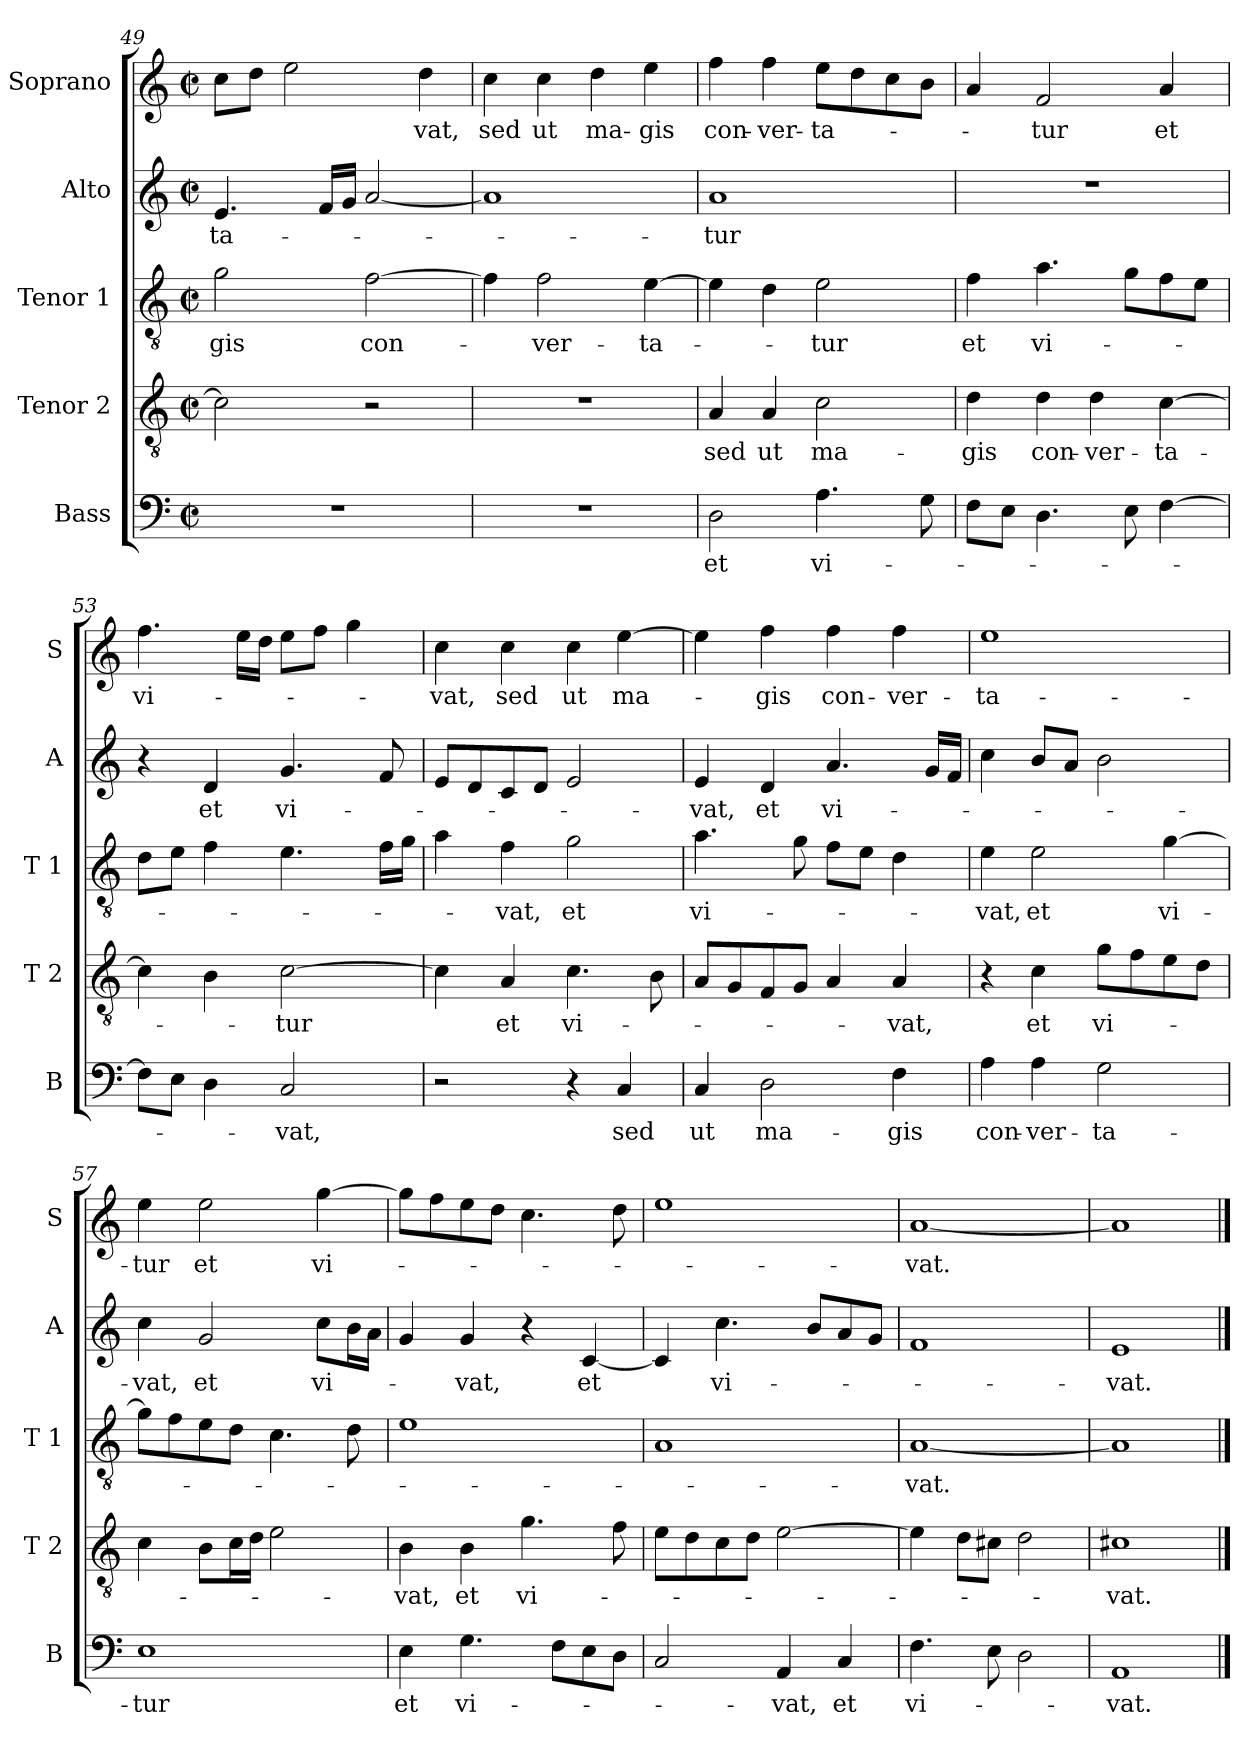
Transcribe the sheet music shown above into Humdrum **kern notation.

**kern	**text	**kern	**text	**kern	**text	**kern	**text	**kern	**text
*part5	*part5	*part4	*part4	*part3	*part3	*part2	*part2	*part1	*part1
*staff5	*staff5	*staff4	*staff4	*staff3	*staff3	*staff2	*staff2	*staff1	*staff1
*I"Bass	*	*I"Tenor 2	*	*I"Tenor 1	*	*I"Alto	*	*I"Soprano	*
*I'B	*	*I'T 2	*	*I'T 1	*	*I'A	*	*I'S	*
*clefF4	*	*clefGv2	*	*clefGv2	*	*clefG2	*	*clefG2	*
*k[]	*	*k[]	*	*k[]	*	*k[]	*	*k[]	*
*C:	*	*C:	*	*C:	*	*C:	*	*C:	*
*M2/2	*	*M2/2	*	*M2/2	*	*M2/2	*	*M2/2	*
*met(c|)	*	*met(c|)	*	*met(c|)	*	*met(c|)	*	*met(c|)	*
=49	=49	=49	=49	=49	=49	=49	=49	=49	=49
1r	.	2c\]	.	2g\	-gis	4.e/	-ta-	8cc\L	.
.	.	.	.	.	.	.	.	8dd\J	.
.	.	.	.	.	.	.	.	2ee\	.
.	.	.	.	.	.	16f/LL	.	.	.
.	.	.	.	.	.	16g/JJ	.	.	.
.	.	2r	.	[2f\	con-	[2a/	.	.	.
.	.	.	.	.	.	.	.	4dd\	-vat,
=50	=50	=50	=50	=50	=50	=50	=50	=50	=50
1r	.	1r	.	4f\]	.	1a]	.	4cc\	sed
.	.	.	.	2f\	-ver-	.	.	4cc\	ut
.	.	.	.	.	.	.	.	4dd\	ma-
.	.	.	.	[4e\	-ta-	.	.	4ee\	-gis
=51	=51	=51	=51	=51	=51	=51	=51	=51	=51
2D\	et	4A/	sed	4e\]	.	1a	-tur	4ff\	con-
.	.	4A/	ut	4d\	.	.	.	4ff\	-ver-
4.A\	vi-	2c\	ma-	2e\	-tur	.	.	8ee\L	-ta-
.	.	.	.	.	.	.	.	8dd\	.
.	.	.	.	.	.	.	.	8cc\	.
8G\	.	.	.	.	.	.	.	8b\J	.
!!LO:PB:g=z
=52	=52	=52	=52	=52	=52	=52	=52	=52	=52
8F\L	.	4d\	-gis	4f\	et	1r	.	4a/	.
8E\J	.	.	.	.	.	.	.	.	.
4.D\	.	4d\	con-	4.a\	vi-	.	.	2f/	-tur
.	.	4d\	-ver-	.	.	.	.	.	.
8E\	.	.	.	8g\L	.	.	.	.	.
[4F\	.	[4c\	-ta-	8f\	.	.	.	4a/	et
.	.	.	.	8e\J	.	.	.	.	.
=53	=53	=53	=53	=53	=53	=53	=53	=53	=53
8F\L]	.	4c\]	.	8d\L	.	4r	.	4.ff\	vi-
8E\J	.	.	.	8e\J	.	.	.	.	.
4D\	.	4B\	.	4f\	.	4d/	et	.	.
.	.	.	.	.	.	.	.	16ee\LL	.
.	.	.	.	.	.	.	.	16dd\JJ	.
2C/	-vat,	[2c\	-tur	4.e\	.	4.g/	vi-	8ee\L	.
.	.	.	.	.	.	.	.	8ff\J	.
.	.	.	.	.	.	.	.	4gg\	.
.	.	.	.	16f\LL	.	8f/	.	.	.
.	.	.	.	16g\JJ	.	.	.	.	.
=54	=54	=54	=54	=54	=54	=54	=54	=54	=54
2r	.	4c\]	.	4a\	.	8e/L	.	4cc\	-vat,
.	.	.	.	.	.	8d/	.	.	.
.	.	4A/	et	4f\	-vat,	8c/	.	4cc\	sed
.	.	.	.	.	.	8d/J	.	.	.
4r	.	4.c\	vi-	2g\	et	2e/	.	4cc\	ut
4C/	sed	.	.	.	.	.	.	[4ee\	ma-
.	.	8B\	.	.	.	.	.	.	.
=55	=55	=55	=55	=55	=55	=55	=55	=55	=55
4C/	ut	8A/L	.	4.a\	vi-	4e/	-vat,	4ee\]	.
.	.	8G/	.	.	.	.	.	.	.
2D\	ma-	8F/	.	.	.	4d/	et	4ff\	-gis
.	.	8G/J	.	8g\	.	.	.	.	.
.	.	4A/	.	8f\L	.	4.a/	vi-	4ff\	con-
.	.	.	.	8e\J	.	.	.	.	.
4F\	-gis	4A/	-vat,	4d\	.	.	.	4ff\	-ver-
.	.	.	.	.	.	16g/LL	.	.	.
.	.	.	.	.	.	16f/JJ	.	.	.
=56	=56	=56	=56	=56	=56	=56	=56	=56	=56
4A\	con-	4r	.	4e\	-vat,	4cc\	.	1ee	-ta-
4A\	-ver-	4c\	et	2e\	et	8b/L	.	.	.
.	.	.	.	.	.	8a/J	.	.	.
2G\	-ta-	8g\L	vi-	.	.	2b\	.	.	.
.	.	8f\	.	.	.	.	.	.	.
.	.	8e\	.	[4g\	vi-	.	.	.	.
.	.	8d\J	.	.	.	.	.	.	.
!!LO:LB:g=z
=57	=57	=57	=57	=57	=57	=57	=57	=57	=57
1E	-tur	4c\	.	8g\L]	.	4cc\	-vat,	4ee\	-tur
.	.	.	.	8f\	.	.	.	.	.
.	.	8B\L	.	8e\	.	2g/	et	2ee\	et
.	.	16c\L	.	8d\J	.	.	.	.	.
.	.	16d\JJ	.	.	.	.	.	.	.
.	.	2e\	.	4.c\	.	.	.	.	.
.	.	.	.	.	.	8cc\L	vi-	[4gg\	vi-
.	.	.	.	8d\	.	16b\L	.	.	.
.	.	.	.	.	.	16a\JJ	.	.	.
=58	=58	=58	=58	=58	=58	=58	=58	=58	=58
4E\	et	4B\	-vat,	1e	.	4g/	.	8gg\L]	.
.	.	.	.	.	.	.	.	8ff\	.
4.G\	vi-	4B\	et	.	.	4g/	-vat,	8ee\	.
.	.	.	.	.	.	.	.	8dd\J	.
.	.	4.g\	vi-	.	.	4r	.	4.cc\	.
8F\L	.	.	.	.	.	.	.	.	.
8E\	.	.	.	.	.	[4c/	et	.	.
8D\J	.	8f\	.	.	.	.	.	8dd\	.
=59	=59	=59	=59	=59	=59	=59	=59	=59	=59
2C/	.	8e\L	.	1A	.	4c/]	.	1ee	.
.	.	8d\	.	.	.	.	.	.	.
.	.	8c\	.	.	.	4.cc\	vi-	.	.
.	.	8d\J	.	.	.	.	.	.	.
4AA/	-vat,	[2e\	.	.	.	.	.	.	.
.	.	.	.	.	.	8b/L	.	.	.
4C/	et	.	.	.	.	8a/	.	.	.
.	.	.	.	.	.	8g/J	.	.	.
=60	=60	=60	=60	=60	=60	=60	=60	=60	=60
4.F\	vi-	4e\]	.	[1A	-vat.	1f	.	[1a	-vat.
.	.	8d\L	.	.	.	.	.	.	.
8E\	.	8c#X\J	.	.	.	.	.	.	.
2D\	.	2d\	.	.	.	.	.	.	.
=61	=61	=61	=61	=61	=61	=61	=61	=61	=61
1AA	-vat.	1c#X	-vat.	1A]	.	1e	-vat.	1a]	.
==	==	==	==	==	==	==	==	==	==
*-	*-	*-	*-	*-	*-	*-	*-	*-	*-
